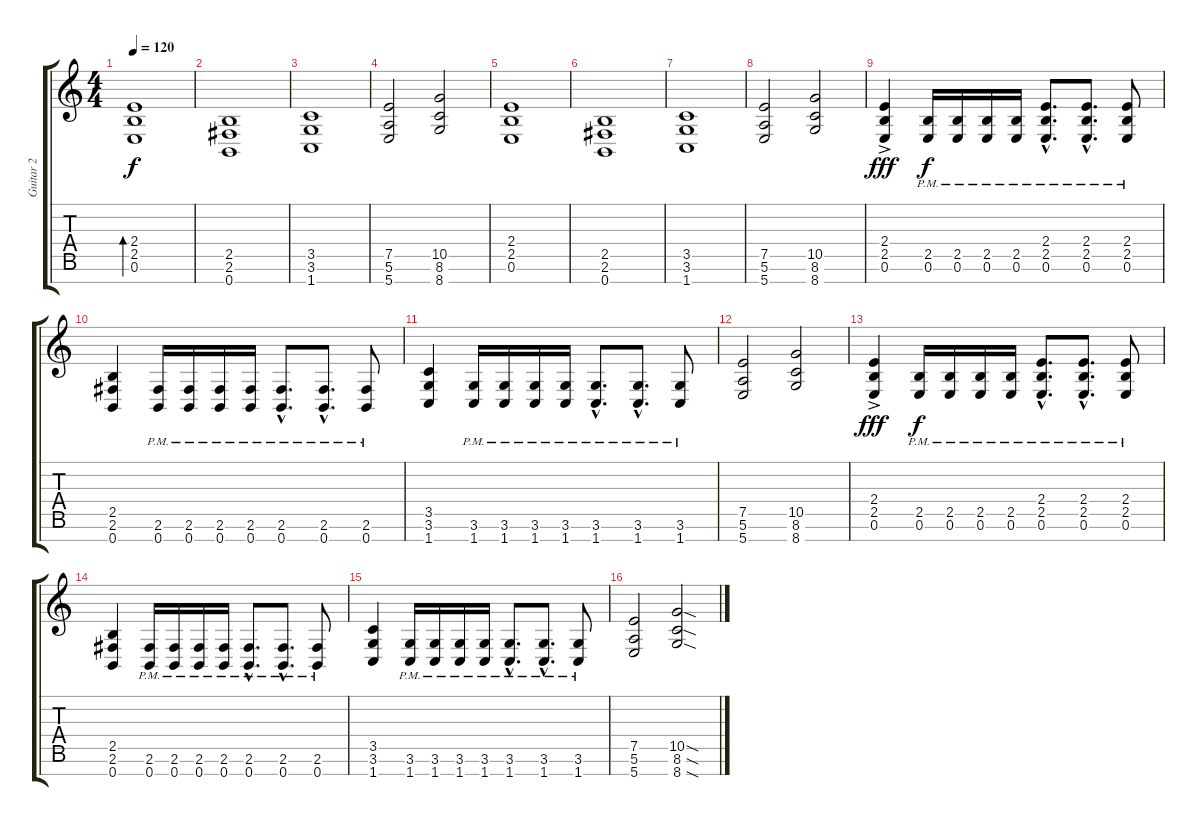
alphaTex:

\track ("Guitar 2" "Guitar 2") {instrument distortionguitar}
\staff {score tabs}
\tuning (E4 B3 G3 D3 A2 E2 B1) {hide}
\ts (4 4)
\tempo 120
\clef g2
\ks c
(2.4 2.5 0.6).1{bd 240 dy f} |
(2.5 2.6 0.7).1 |
(3.5 3.6 1.7).1 |
(7.5 5.6 5.7).2 (10.5 8.6 8.7).2 |
(2.4 2.5 0.6).1 |
(2.5 2.6 0.7).1 |
(3.5 3.6 1.7).1 |
(7.5 5.6 5.7).2 (10.5 8.6 8.7).2 |
(2.4{ac} 2.5{ac} 0.6{ac}).4{dy fff} (2.5{pm} 0.6{pm}).16{dy f} (2.5{pm} 0.6{pm}).16 (2.5{pm} 0.6{pm}).16 (2.5{pm} 0.6{pm}).16 (2.4{hac pm} 2.5{hac pm} 0.6{hac pm}).8{d} (2.4{hac pm} 2.5{hac pm} 0.6{hac pm}).8{d} (2.4{pm} 2.5{pm} 0.6{pm}).8 |
(2.5 2.6 0.7).4 (2.6{pm} 0.7).16 (2.6{pm} 0.7).16 (2.6{pm} 0.7).16 (2.6{pm} 0.7).16 (2.6{hac pm} 0.7{hac}).8{d} (2.6{hac pm} 0.7{hac}).8{d} (2.6{pm} 0.7).8 |
(3.5 3.6 1.7).4 (3.6{pm} 1.7).16 (3.6{pm} 1.7).16 (3.6{pm} 1.7).16 (3.6{pm} 1.7).16 (3.6{hac pm} 1.7{hac}).8{d} (3.6{hac pm} 1.7{hac}).8{d} (3.6{pm} 1.7).8 |
(7.5 5.6 5.7).2 (10.5 8.6 8.7).2 |
(2.4{ac} 2.5{ac} 0.6{ac}).4{dy fff} (2.5{pm} 0.6{pm}).16{dy f} (2.5{pm} 0.6{pm}).16 (2.5{pm} 0.6{pm}).16 (2.5{pm} 0.6{pm}).16 (2.4{hac pm} 2.5{hac pm} 0.6{hac pm}).8{d} (2.4{hac pm} 2.5{hac pm} 0.6{hac pm}).8{d} (2.4{pm} 2.5{pm} 0.6{pm}).8 |
(2.5 2.6 0.7).4 (2.6{pm} 0.7).16 (2.6{pm} 0.7).16 (2.6{pm} 0.7).16 (2.6{pm} 0.7).16 (2.6{hac pm} 0.7{hac}).8{d} (2.6{hac pm} 0.7{hac}).8{d} (2.6{pm} 0.7).8 |
(3.5 3.6 1.7).4 (3.6{pm} 1.7).16 (3.6{pm} 1.7).16 (3.6{pm} 1.7).16 (3.6{pm} 1.7).16 (3.6{hac pm} 1.7{hac}).8{d} (3.6{hac pm} 1.7{hac}).8{d} (3.6{pm} 1.7).8 |
(7.5 5.6 5.7).2 (10.5{sod} 8.6{sod} 8.7{sod}).2
